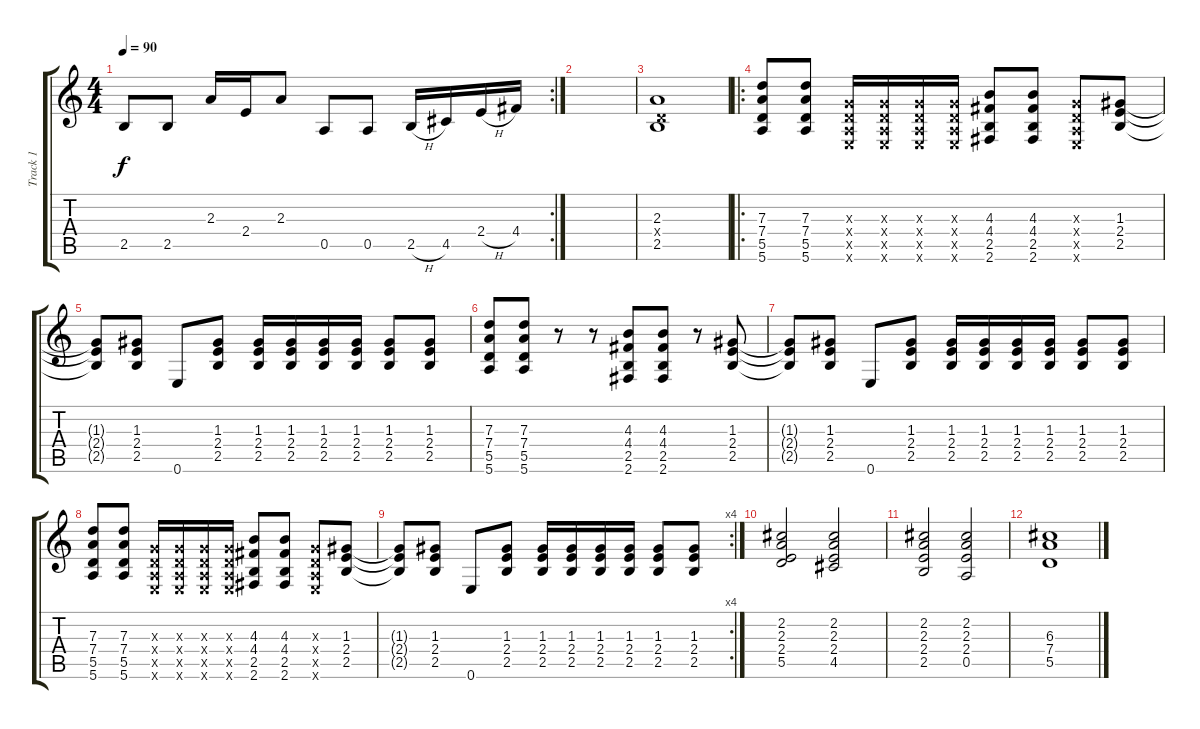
\track ("Track 1" "Track 1") {instrument acousticguitarsteel}
\staff {score tabs}
\tuning (E4 B3 G3 D3 A2 E2) {hide}
\rc 2
\ts (4 4)
\tempo 90
\clef g2
\ks c
2.5.8{dy f} 2.5.8 2.3.16 2.4.16 2.3.8 0.5.8 0.5.8 2.5{h}.16 4.5.16 2.4{h}.16 4.4.16 |
|
(2.3 0.4{x} 2.5).1{volume 5} |
\ro
(7.3 7.4 5.5 5.6).8 (7.3 7.4 5.5 5.6).8 (0.3{x} 0.4{x} 0.5{x} 0.6{x}).16 (0.3{x} 0.4{x} 0.5{x} 0.6{x}).16 (0.3{x} 0.4{x} 0.5{x} 0.6{x}).16 (0.3{x} 0.4{x} 0.5{x} 0.6{x}).16 (4.3 4.4 2.5 2.6).8 (4.3 4.4 2.5 2.6).8 (0.3{x} 0.4{x} 0.5{x} 0.6{x}).8 (1.3 2.4 2.5).8 |
(1.3{t} 2.4{t} 2.5{t}).8 (1.3 2.4 2.5).8 0.6.8 (1.3 2.4 2.5).8 (1.3 2.4 2.5).16 (1.3 2.4 2.5).16 (1.3 2.4 2.5).16 (1.3 2.4 2.5).16 (1.3 2.4 2.5).8 (1.3 2.4 2.5).8 |
(7.3 7.4 5.5 5.6).8 (7.3 7.4 5.5 5.6).8 r.8 r.8 (4.3 4.4 2.5 2.6).8 (4.3 4.4 2.5 2.6).8 r.8 (1.3 2.4 2.5).8 |
(1.3{t} 2.4{t} 2.5{t}).8 (1.3 2.4 2.5).8 0.6.8 (1.3 2.4 2.5).8 (1.3 2.4 2.5).16 (1.3 2.4 2.5).16 (1.3 2.4 2.5).16 (1.3 2.4 2.5).16 (1.3 2.4 2.5).8 (1.3 2.4 2.5).8 |
(7.3 7.4 5.5 5.6).8 (7.3 7.4 5.5 5.6).8 (0.3{x} 0.4{x} 0.5{x} 0.6{x}).16 (0.3{x} 0.4{x} 0.5{x} 0.6{x}).16 (0.3{x} 0.4{x} 0.5{x} 0.6{x}).16 (0.3{x} 0.4{x} 0.5{x} 0.6{x}).16 (4.3 4.4 2.5 2.6).8 (4.3 4.4 2.5 2.6).8 (0.3{x} 0.4{x} 0.5{x} 0.6{x}).8 (1.3 2.4 2.5).8 |
\rc 4
(1.3{t} 2.4{t} 2.5{t}).8 (1.3 2.4 2.5).8 0.6.8 (1.3 2.4 2.5).8 (1.3 2.4 2.5).16 (1.3 2.4 2.5).16 (1.3 2.4 2.5).16 (1.3 2.4 2.5).16 (1.3 2.4 2.5).8 (1.3 2.4 2.5).8 |
(2.2 2.3 2.4 5.5).2{volume 6} (2.2 2.3 2.4 4.5).2 |
(2.2 2.3 2.4 2.5).2 (2.2 2.3 2.4 0.5).2 |
(6.3 7.4 5.5).1{volume 3}
